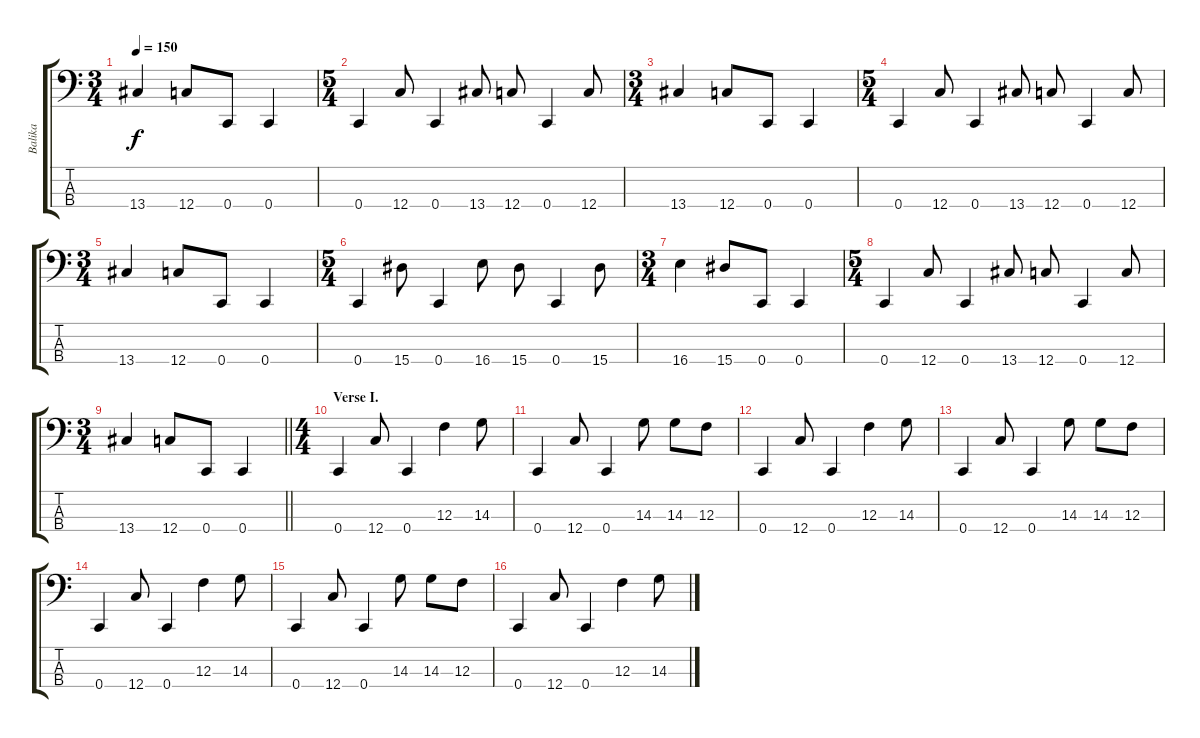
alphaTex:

\track ("Balika" "Balika") {instrument electricbassfinger}
\staff {score tabs}
\tuning (Eb2 Bb1 F1 C1) {hide}
\ts (3 4)
\tempo 150
\clef f4
\ks c
13.4.4{dy f} 12.4.8 0.4.8 0.4.4 |
\ts (5 4)
0.4.4 12.4.8 0.4.4 13.4.8 12.4.8 0.4.4 12.4.8 |
\ts (3 4)
13.4.4 12.4.8 0.4.8 0.4.4 |
\ts (5 4)
0.4.4 12.4.8 0.4.4 13.4.8 12.4.8 0.4.4 12.4.8 |
\ts (3 4)
13.4.4 12.4.8 0.4.8 0.4.4 |
\ts (5 4)
0.4.4 15.4.8 0.4.4 16.4.8 15.4.8 0.4.4 15.4.8 |
\ts (3 4)
16.4.4 15.4.8 0.4.8 0.4.4 |
\ts (5 4)
0.4.4 12.4.8 0.4.4 13.4.8 12.4.8 0.4.4 12.4.8 |
\ts (3 4)
\barLineRight lightlight
13.4.4 12.4.8 0.4.8 0.4.4 |
\ts (4 4)
\section ("" "Verse I.")
0.4.4 12.4.8 0.4.4 12.3.4 14.3.8 |
0.4.4 12.4.8 0.4.4 14.3.8 14.3.8 12.3.8 |
0.4.4 12.4.8 0.4.4 12.3.4 14.3.8 |
0.4.4 12.4.8 0.4.4 14.3.8 14.3.8 12.3.8 |
0.4.4 12.4.8 0.4.4 12.3.4 14.3.8 |
0.4.4 12.4.8 0.4.4 14.3.8 14.3.8 12.3.8 |
0.4.4 12.4.8 0.4.4 12.3.4 14.3.8
